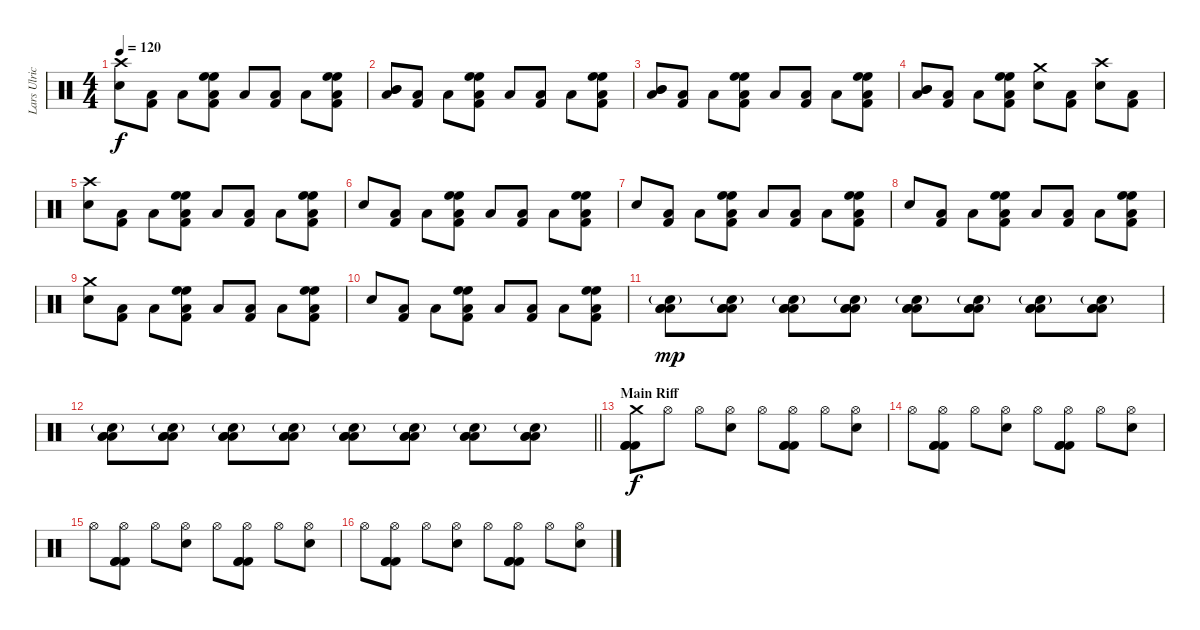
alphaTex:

\track ("Lars Ulrich" "Lars Ulric") {instrument percussion}
\staff {score}
\articulation defaults
\ts (4 4)
\tempo 120
\clef neutral
\ks c
("Crash high (hit)" "Electric Snare (hit)").8{dy f} ("Low Floor Tom (hit)" "Kick (hit) 2").8 "Low Floor Tom (hit)".8 ("High Floor Tom (hit)" "Low Floor Tom (hit)" "High Floor Tom (hit)" "Kick (hit) 2").8 "Low Floor Tom (hit)".8 ("Low Floor Tom (hit)" "Kick (hit) 2").8 "Low Floor Tom (hit)".8 ("High Floor Tom (hit)" "Low Floor Tom (hit)" "High Floor Tom (hit)" "Kick (hit) 2").8 |
("Mid Tom (hit)" "Low Floor Tom (hit)" "Mid Tom (hit)").8 ("Low Floor Tom (hit)" "Kick (hit) 2").8 "Low Floor Tom (hit)".8 ("High Floor Tom (hit)" "Low Floor Tom (hit)" "High Floor Tom (hit)" "Kick (hit) 2").8 "Low Floor Tom (hit)".8 ("Low Floor Tom (hit)" "Kick (hit) 2").8 "Low Floor Tom (hit)".8 ("High Floor Tom (hit)" "Low Floor Tom (hit)" "High Floor Tom (hit)" "Kick (hit) 2").8 |
("Mid Tom (hit)" "Low Floor Tom (hit)" "Mid Tom (hit)").8 ("Low Floor Tom (hit)" "Kick (hit) 2").8 "Low Floor Tom (hit)".8 ("High Floor Tom (hit)" "Low Floor Tom (hit)" "High Floor Tom (hit)" "Kick (hit) 2").8 "Low Floor Tom (hit)".8 ("Low Floor Tom (hit)" "Kick (hit) 2").8 "Low Floor Tom (hit)".8 ("High Floor Tom (hit)" "Low Floor Tom (hit)" "High Floor Tom (hit)" "Kick (hit) 2").8 |
("Mid Tom (hit)" "Low Floor Tom (hit)" "Mid Tom (hit)").8 ("Low Floor Tom (hit)" "Kick (hit) 2").8 "Low Floor Tom (hit)".8 ("High Floor Tom (hit)" "Low Floor Tom (hit)" "High Floor Tom (hit)" "Kick (hit) 2").8 ("Crash medium (hit)" "Electric Snare (hit)").8 ("Low Floor Tom (hit)" "Kick (hit) 2").8 ("Crash high (hit)" "Electric Snare (hit)").8 ("Low Floor Tom (hit)" "Kick (hit) 2").8 |
("Crash high (hit)" "Electric Snare (hit)").8 ("Low Floor Tom (hit)" "Kick (hit) 2").8 "Low Floor Tom (hit)".8 ("High Floor Tom (hit)" "Low Floor Tom (hit)" "High Floor Tom (hit)" "Kick (hit) 2").8 "Low Floor Tom (hit)".8 ("Low Floor Tom (hit)" "Kick (hit) 2").8 "Low Floor Tom (hit)".8 ("High Floor Tom (hit)" "Low Floor Tom (hit)" "High Floor Tom (hit)" "Kick (hit) 2").8 |
"Electric Snare (hit)".8 ("Low Floor Tom (hit)" "Kick (hit) 2").8 "Low Floor Tom (hit)".8 ("High Floor Tom (hit)" "Low Floor Tom (hit)" "High Floor Tom (hit)" "Kick (hit) 2").8 "Low Floor Tom (hit)".8 ("Low Floor Tom (hit)" "Kick (hit) 2").8 "Low Floor Tom (hit)".8 ("High Floor Tom (hit)" "Low Floor Tom (hit)" "High Floor Tom (hit)" "Kick (hit) 2").8 |
"Electric Snare (hit)".8 ("Low Floor Tom (hit)" "Kick (hit) 2").8 "Low Floor Tom (hit)".8 ("High Floor Tom (hit)" "Low Floor Tom (hit)" "High Floor Tom (hit)" "Kick (hit) 2").8 "Low Floor Tom (hit)".8 ("Low Floor Tom (hit)" "Kick (hit) 2").8 "Low Floor Tom (hit)".8 ("High Floor Tom (hit)" "Low Floor Tom (hit)" "High Floor Tom (hit)" "Kick (hit) 2").8 |
"Electric Snare (hit)".8 ("Low Floor Tom (hit)" "Kick (hit) 2").8 "Low Floor Tom (hit)".8 ("High Floor Tom (hit)" "Low Floor Tom (hit)" "High Floor Tom (hit)" "Kick (hit) 2").8 "Low Floor Tom (hit)".8 ("Low Floor Tom (hit)" "Kick (hit) 2").8 "Low Floor Tom (hit)".8 ("High Floor Tom (hit)" "Low Floor Tom (hit)" "High Floor Tom (hit)" "Kick (hit) 2").8 |
("Crash medium (hit)" "Electric Snare (hit)").8 ("Low Floor Tom (hit)" "Kick (hit) 2").8 "Low Floor Tom (hit)".8 ("High Floor Tom (hit)" "Low Floor Tom (hit)" "High Floor Tom (hit)" "Kick (hit) 2").8 "Low Floor Tom (hit)".8 ("Low Floor Tom (hit)" "Kick (hit) 2").8 "Low Floor Tom (hit)".8 ("High Floor Tom (hit)" "Low Floor Tom (hit)" "High Floor Tom (hit)" "Kick (hit) 2").8 |
"Electric Snare (hit)".8 ("Low Floor Tom (hit)" "Kick (hit) 2").8 "Low Floor Tom (hit)".8 ("High Floor Tom (hit)" "Low Floor Tom (hit)" "High Floor Tom (hit)" "Kick (hit) 2").8 "Low Floor Tom (hit)".8 ("Low Floor Tom (hit)" "Kick (hit) 2").8 "Low Floor Tom (hit)".8 ("High Floor Tom (hit)" "Low Floor Tom (hit)" "High Floor Tom (hit)" "Kick (hit) 2").8 |
("Low Floor Tom (hit)" "Low Floor Tom (hit)" "Low Floor Tom (hit)" "Electric Snare (hit)"{g}).8{dy mp volume 8} ("Low Floor Tom (hit)" "Low Floor Tom (hit)" "Low Floor Tom (hit)" "Electric Snare (hit)"{g}).8{volume 16} ("Low Floor Tom (hit)" "Low Floor Tom (hit)" "Low Floor Tom (hit)" "Electric Snare (hit)"{g}).8 ("Low Floor Tom (hit)" "Low Floor Tom (hit)" "Low Floor Tom (hit)" "Electric Snare (hit)"{g}).8 ("Low Floor Tom (hit)" "Low Floor Tom (hit)" "Low Floor Tom (hit)" "Electric Snare (hit)"{g}).8 ("Low Floor Tom (hit)" "Low Floor Tom (hit)" "Low Floor Tom (hit)" "Electric Snare (hit)"{g}).8 ("Low Floor Tom (hit)" "Low Floor Tom (hit)" "Low Floor Tom (hit)" "Electric Snare (hit)"{g}).8 ("Low Floor Tom (hit)" "Low Floor Tom (hit)" "Low Floor Tom (hit)" "Electric Snare (hit)"{g}).8 |
\barLineRight lightlight
("Low Floor Tom (hit)" "Low Floor Tom (hit)" "Low Floor Tom (hit)" "Electric Snare (hit)"{g}).8 ("Low Floor Tom (hit)" "Low Floor Tom (hit)" "Low Floor Tom (hit)" "Electric Snare (hit)"{g}).8 ("Low Floor Tom (hit)" "Low Floor Tom (hit)" "Low Floor Tom (hit)" "Electric Snare (hit)"{g}).8 ("Low Floor Tom (hit)" "Low Floor Tom (hit)" "Low Floor Tom (hit)" "Electric Snare (hit)"{g}).8 ("Low Floor Tom (hit)" "Low Floor Tom (hit)" "Low Floor Tom (hit)" "Electric Snare (hit)"{g}).8 ("Low Floor Tom (hit)" "Low Floor Tom (hit)" "Low Floor Tom (hit)" "Electric Snare (hit)"{g}).8 ("Low Floor Tom (hit)" "Low Floor Tom (hit)" "Low Floor Tom (hit)" "Electric Snare (hit)"{g}).8 ("Low Floor Tom (hit)" "Low Floor Tom (hit)" "Low Floor Tom (hit)" "Electric Snare (hit)"{g}).8 |
\section ("" "Main Riff")
("Crash medium (hit)" "Kick (hit) 2" "Kick (hit) 2" "Kick (hit) 2").8{dy f} "Hi-Hat (open)".8 "Hi-Hat (open)".8 ("Hi-Hat (open)" "Electric Snare (hit)").8 "Hi-Hat (open)".8 ("Hi-Hat (open)" "Kick (hit) 2" "Kick (hit) 2" "Kick (hit) 2").8 "Hi-Hat (open)".8 ("Hi-Hat (open)" "Electric Snare (hit)").8 |
"Hi-Hat (open)".8 ("Hi-Hat (open)" "Kick (hit) 2" "Kick (hit) 2" "Kick (hit) 2").8 "Hi-Hat (open)".8 ("Hi-Hat (open)" "Electric Snare (hit)").8 "Hi-Hat (open)".8 ("Hi-Hat (open)" "Kick (hit) 2" "Kick (hit) 2" "Kick (hit) 2").8 "Hi-Hat (open)".8 ("Hi-Hat (open)" "Electric Snare (hit)").8 |
"Hi-Hat (open)".8 ("Hi-Hat (open)" "Kick (hit) 2" "Kick (hit) 2" "Kick (hit) 2").8 "Hi-Hat (open)".8 ("Hi-Hat (open)" "Electric Snare (hit)").8 "Hi-Hat (open)".8 ("Hi-Hat (open)" "Kick (hit) 2" "Kick (hit) 2" "Kick (hit) 2").8 "Hi-Hat (open)".8 ("Hi-Hat (open)" "Electric Snare (hit)").8 |
"Hi-Hat (open)".8 ("Hi-Hat (open)" "Kick (hit) 2" "Kick (hit) 2" "Kick (hit) 2").8 "Hi-Hat (open)".8 ("Hi-Hat (open)" "Electric Snare (hit)").8 "Hi-Hat (open)".8 ("Hi-Hat (open)" "Kick (hit) 2" "Kick (hit) 2" "Kick (hit) 2").8 "Hi-Hat (open)".8 ("Hi-Hat (open)" "Electric Snare (hit)").8
